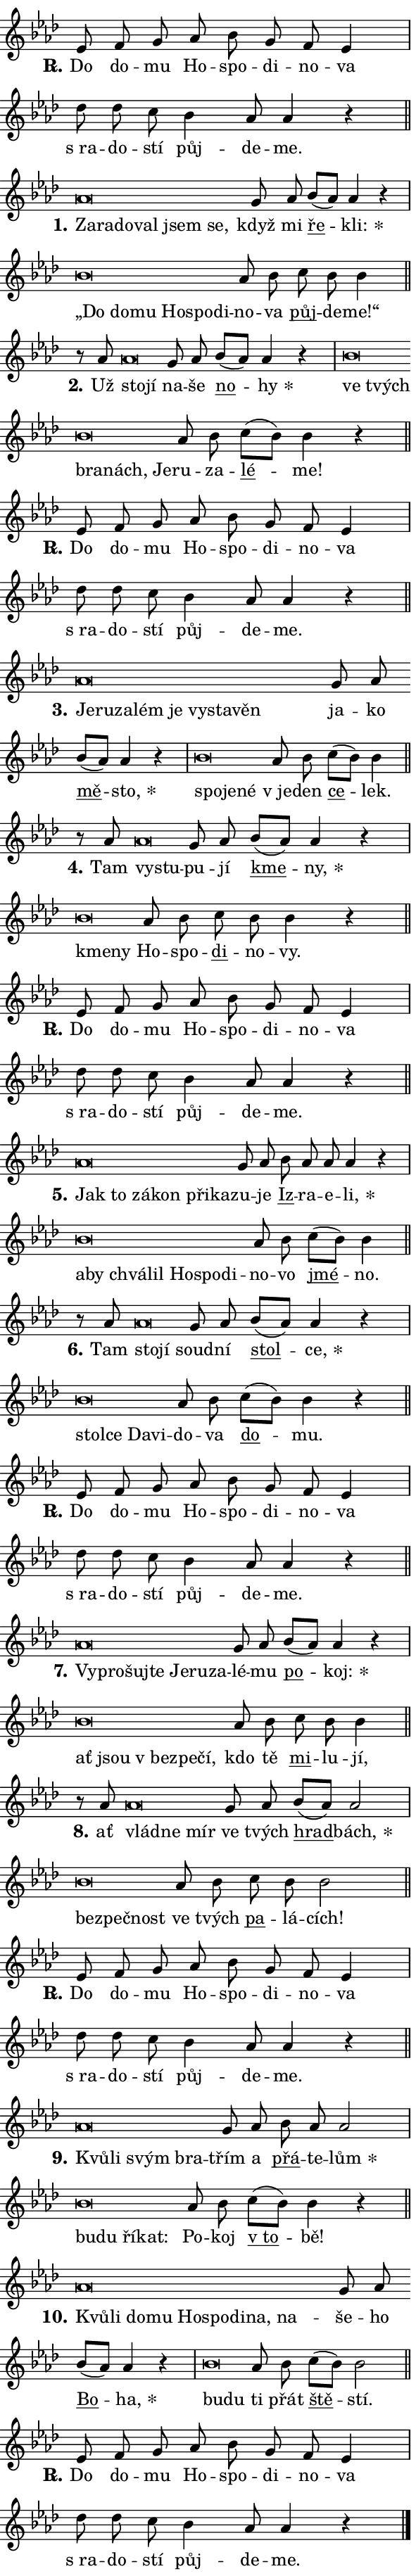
\version "2.24.0"
\header { tagline = "" }
\paper {
  indent = 0\cm
  top-margin = 0\cm
  right-margin = 0.13\cm % to fit lyric hyphens
  bottom-margin = 0\cm
  left-margin = 0\cm
  paper-width = 10\cm
  page-breaking = #ly:one-page-breaking
  system-system-spacing.basic-distance = #11
  score-system-spacing.basic-distance = #11
  ragged-last = ##f
}


%% Author: Thomas Morley
%% https://lists.gnu.org/archive/html/lilypond-user/2020-05/msg00002.html
#(define (line-position grob)
"Returns position of @var[grob} in current system:
   @code{'start}, if at first time-step
   @code{'end}, if at last time-step
   @code{'middle} otherwise
"
  (let* ((col (ly:item-get-column grob))
         (ln (ly:grob-object col 'left-neighbor))
         (rn (ly:grob-object col 'right-neighbor))
         (col-to-check-left (if (ly:grob? ln) ln col))
         (col-to-check-right (if (ly:grob? rn) rn col))
         (break-dir-left
           (and
             (ly:grob-property col-to-check-left 'non-musical #f)
             (ly:item-break-dir col-to-check-left)))
         (break-dir-right
           (and
             (ly:grob-property col-to-check-right 'non-musical #f)
             (ly:item-break-dir col-to-check-right))))
        (cond ((eqv? 1 break-dir-left) 'start)
              ((eqv? -1 break-dir-right) 'end)
              (else 'middle))))

#(define (tranparent-at-line-position vctor)
  (lambda (grob)
  "Relying on @code{line-position} select the relevant enry from @var{vctor}.
Used to determine transparency,"
    (case (line-position grob)
      ((end) (not (vector-ref vctor 0)))
      ((middle) (not (vector-ref vctor 1)))
      ((start) (not (vector-ref vctor 2))))))

noteHeadBreakVisibility =
#(define-music-function (break-visibility)(vector?)
"Makes @code{NoteHead}s transparent relying on @var{break-visibility}"
#{
  \override NoteHead.transparent =
    #(tranparent-at-line-position break-visibility)
#})

#(define delete-ledgers-for-transparent-note-heads
  (lambda (grob)
    "Reads whether a @code{NoteHead} is transparent.
If so this @code{NoteHead} is removed from @code{'note-heads} from
@var{grob}, which is supposed to be @code{LedgerLineSpanner}.
As a result ledgers are not printed for this @code{NoteHead}"
    (let* ((nhds-array (ly:grob-object grob 'note-heads))
           (nhds-list
             (if (ly:grob-array? nhds-array)
                 (ly:grob-array->list nhds-array)
                 '()))
           ;; Relies on the transparent-property being done before
           ;; Staff.LedgerLineSpanner.after-line-breaking is executed.
           ;; This is fragile ...
           (to-keep
             (remove
               (lambda (nhd)
                 (ly:grob-property nhd 'transparent #f))
               nhds-list)))
      ;; TODO find a better method to iterate over grob-arrays, similiar
      ;; to filter/remove etc for lists
      ;; For now rebuilt from scratch
      (set! (ly:grob-object grob 'note-heads)  '())
      (for-each
        (lambda (nhd)
          (ly:pointer-group-interface::add-grob grob 'note-heads nhd))
        to-keep))))

squashNotes = {
  \override NoteHead.X-extent = #'(-0.2 . 0.2)
  \override NoteHead.Y-extent = #'(-0.75 . 0)
  \override NoteHead.stencil =
    #(lambda (grob)
       (let ((pos (ly:grob-property grob 'staff-position)))
         (begin
           (if (< pos -7) (display "ERROR: Lower brevis then expected\n") (display ""))
           (if (<= pos -6) ly:text-interface::print ly:note-head::print))))
}
unSquashNotes = {
  \revert NoteHead.X-extent
  \revert NoteHead.Y-extent
  \revert NoteHead.stencil
}

hideNotes = \noteHeadBreakVisibility #begin-of-line-visible
unHideNotes = \noteHeadBreakVisibility #all-visible

% work-around for resetting accidentals
% https://lilypond.org/doc/v2.23/Documentation/notation/displaying-rhythms#unmetered-music
cadenzaMeasure = {
  \cadenzaOff
  \partial 1024 s1024
  \cadenzaOn
}

#(define-markup-command (accent layout props text) (markup?)
  "Underline accented syllable"
  (interpret-markup layout props
    #{\markup \override #'(offset . 4.3) \underline { #text }#}))

responsum = \markup \concat {
  "R" \hspace #-1.05 \path #0.1 #'((moveto 0 0.07) (lineto 0.9 0.8)) \hspace #0.05 "."
}

spaceSize = #0.6828661417322834 % exact space size for TeX Gyre Schola

\layout {
  \context {
    \Staff
    \remove "Time_signature_engraver"
    \override LedgerLineSpanner.after-line-breaking = #delete-ledgers-for-transparent-note-heads
  }
  \context {
    \Lyrics {
      \override LyricSpace.minimum-distance = \spaceSize
      \override LyricText.font-name = #"TeX Gyre Schola"
      \override LyricText.font-size = 1
      \override StanzaNumber.font-name = #"TeX Gyre Schola Bold"
      \override StanzaNumber.font-size = 1
    }
  }
  \context {
    \Score 
    \override NoteHead.text =
      #(lambda (grob) 
        (let ((pos (ly:grob-property grob 'staff-position)))
          #{\markup {
            \combine
              \halign #-0.55 \raise #(if (= pos -6) 0 0.5) \override #'(thickness . 2) \draw-line #'(3.2 . 0)
              \musicglyph "noteheads.sM1"
          }#}))
  }
}

% magnetic-lyrics.ily
%
%   written by
%     Jean Abou Samra <jean@abou-samra.fr>
%     Werner Lemberg <wl@gnu.org>
%
%   adapted by
%     Jiri Hon <jiri.hon@gmail.com>
%
% Version 2022-Apr-15

% https://www.mail-archive.com/lilypond-user@gnu.org/msg149350.html

#(define (Left_hyphen_pointer_engraver context)
   "Collect syllable-hyphen-syllable occurrences in lyrics and store
them in properties.  This engraver only looks to the left.  For
example, if the lyrics input is @code{foo -- bar}, it does the
following.

@itemize @bullet
@item
Set the @code{text} property of the @code{LyricHyphen} grob between
@q{foo} and @q{bar} to @code{foo}.

@item
Set the @code{left-hyphen} property of the @code{LyricText} grob with
text @q{foo} to the @code{LyricHyphen} grob between @q{foo} and
@q{bar}.
@end itemize

Use this auxiliary engraver in combination with the
@code{lyric-@/text::@/apply-@/magnetic-@/offset!} hook."
   (let ((hyphen #f)
         (text #f))
     (make-engraver
      (acknowledgers
       ((lyric-syllable-interface engraver grob source-engraver)
        (set! text grob)))
      (end-acknowledgers
       ((lyric-hyphen-interface engraver grob source-engraver)
        ;(when (not (grob::has-interface grob 'lyric-space-interface))
          (set! hyphen grob)));)
      ((stop-translation-timestep engraver)
       (when (and text hyphen)
         (ly:grob-set-object! text 'left-hyphen hyphen))
       (set! text #f)
       (set! hyphen #f)))))

#(define (lyric-text::apply-magnetic-offset! grob)
   "If the space between two syllables is less than the value in
property @code{LyricText@/.details@/.squash-threshold}, move the right
syllable to the left so that it gets concatenated with the left
syllable.

Use this function as a hook for
@code{LyricText@/.after-@/line-@/breaking} if the
@code{Left_@/hyphen_@/pointer_@/engraver} is active."
   (let ((hyphen (ly:grob-object grob 'left-hyphen #f)))
     (when hyphen
       (let ((left-text (ly:spanner-bound hyphen LEFT)))
         (when (grob::has-interface left-text 'lyric-syllable-interface)
           (let* ((common (ly:grob-common-refpoint grob left-text X))
                  (this-x-ext (ly:grob-extent grob common X))
                  (left-x-ext
                   (begin
                     ;; Trigger magnetism for left-text.
                     (ly:grob-property left-text 'after-line-breaking)
                     (ly:grob-extent left-text common X)))
                  ;; `delta` is the gap width between two syllables.
                  (delta (- (interval-start this-x-ext)
                            (interval-end left-x-ext)))
                  (details (ly:grob-property grob 'details))
                  (threshold (assoc-get 'squash-threshold details 0.2)))
             (when (< delta threshold)
               (let* (;; We have to manipulate the input text so that
                      ;; ligatures crossing syllable boundaries are not
                      ;; disabled.  For languages based on the Latin
                      ;; script this is essentially a beautification.
                      ;; However, for non-Western scripts it can be a
                      ;; necessity.
                      (lt (ly:grob-property left-text 'text))
                      (rt (ly:grob-property grob 'text))
                      (is-space (grob::has-interface hyphen 'lyric-space-interface))
                      (space (if is-space " " ""))
                      (extra-delta (if is-space spaceSize 0))
                      ;; Append new syllable.
                      (ltrt-space (if (and (string? lt) (string? rt))
                                (string-append lt space rt)
                                (make-concat-markup (list lt space rt))))
                      ;; Right-align `ltrt` to the right side.
                      (ltrt-space-markup (grob-interpret-markup
                               grob
                               (make-translate-markup
                                (cons (interval-length this-x-ext) 0)
                                (make-right-align-markup ltrt-space)))))
                 (begin
                   ;; Don't print `left-text`.
                   (ly:grob-set-property! left-text 'stencil #f)
                   ;; Set text and stencil (which holds all collected
                   ;; syllables so far) and shift it to the left.
                   (ly:grob-set-property! grob 'text ltrt-space)
                   (ly:grob-set-property! grob 'stencil ltrt-space-markup)
                   (ly:grob-translate-axis! grob (- (- delta extra-delta)) X))))))))))


#(define (lyric-hyphen::displace-bounds-first grob)
   ;; Make very sure this callback isn't triggered too early.
   (let ((left (ly:spanner-bound grob LEFT))
         (right (ly:spanner-bound grob RIGHT)))
     (ly:grob-property left 'after-line-breaking)
     (ly:grob-property right 'after-line-breaking)
     (ly:lyric-hyphen::print grob)))

squashThreshold = #0.4

\layout {
  \context {
    \Lyrics
    \consists #Left_hyphen_pointer_engraver
    \override LyricText.after-line-breaking =
      #lyric-text::apply-magnetic-offset!
    \override LyricHyphen.stencil = #lyric-hyphen::displace-bounds-first
    \override LyricText.details.squash-threshold = \squashThreshold
    \override LyricHyphen.minimum-distance = 0
    \override LyricHyphen.minimum-length = \squashThreshold
  }
}

squashText = \override LyricText.details.squash-threshold = 9999
unSquashText = \override LyricText.details.squash-threshold = \squashThreshold

leftText = \override LyricText.self-alignment-X = #LEFT
unLeftText = \revert LyricText.self-alignment-X

starOffset = #(lambda (grob) 
                (let ((x_offset (ly:self-alignment-interface::aligned-on-x-parent grob)))
                  (if (= x_offset 0) 0 (+ x_offset 1.2))))

star = #(define-music-function (syllable)(string?)
"Append star separator at the end of a syllable"
#{
  \once \override LyricText.X-offset = #starOffset
  \lyricmode { \markup {
    #syllable
    \override #'((font-name . "TeX Gyre Schola Bold")) \hspace #0.2 \lower #0.65 \larger "*"
  } }
#})

starAccent = #(define-music-function (syllable)(string?)
"Append star separator at the end of a syllable and make accent"
#{
  \once \override LyricText.X-offset = #starOffset
  \lyricmode { \markup {
    \accent #syllable
    \override #'((font-name . "TeX Gyre Schola Bold")) \hspace #0.2 \lower #0.65 \larger "*"
  } }
#})

breath = #(define-music-function (syllable)(string?)
"Append breathing indicator at the end of a syllable"
#{
  \lyricmode { \markup { #syllable "+" } }
#})

optionalBreath = #(define-music-function (syllable)(string?)
"Append optional breathing indicator at the end of a syllable"
#{
  \lyricmode { \markup { #syllable "(+)" } }
#})


\score {
    <<
        \new Voice = "melody" { \cadenzaOn \key as \major \relative { es'8 f g as bes g f es4 \cadenzaMeasure \bar "|" des'8 des c \bar "" bes4 as8 as4 r \cadenzaMeasure \bar "||" \break } }
        \new Lyrics \lyricsto "melody" { \lyricmode { \set stanza = \responsum
Do do -- mu Ho -- spo -- di -- no -- va "s ra" -- do -- stí půj -- de -- me. } }
    >>
    \layout {}
}

\score {
    <<
        \new Voice = "melody" { \cadenzaOn \key as \major \relative { \squashNotes as'\breve*1/16 \hideNotes \breve*1/16 \bar "" \breve*1/16 \bar "" \breve*1/16 \bar "" \breve*1/16 \breve*1/16 \bar "" \unHideNotes \unSquashNotes g8 as \bar "" bes[( as)] as4 r \cadenzaMeasure \bar "|" \squashNotes bes\breve*1/16 \hideNotes \breve*1/16 \bar "" \breve*1/16 \bar "" \breve*1/16 \bar "" \breve*1/16 \breve*1/16 \bar "" \unHideNotes \unSquashNotes as8 bes \bar "" c bes bes4 \cadenzaMeasure \bar "||" \break } }
        \new Lyrics \lyricsto "melody" { \lyricmode { \set stanza = "1."
\leftText Za -- \squashText ra -- do -- val jsem se, \unLeftText \unSquashText když mi \markup \accent ře -- \star kli: \leftText „Do \squashText do -- mu Ho -- spo -- di -- \unLeftText \unSquashText no -- va \markup \accent půj -- de -- me!“ } }
    >>
    \layout {}
}

\score {
    <<
        \new Voice = "melody" { \cadenzaOn \key as \major \relative { r8 as' \squashNotes as\breve*1/16 \hideNotes \breve*1/16 \bar "" \unHideNotes \unSquashNotes g8 as \bar "" bes[( as)] as4 r \cadenzaMeasure \bar "|" \squashNotes bes\breve*1/16 \hideNotes \breve*1/16 \bar "" \breve*1/16 \bar "" \breve*1/16 \breve*1/16 \bar "" \unHideNotes \unSquashNotes as8 bes \bar "" c[( bes)] bes4 r \cadenzaMeasure \bar "||" \break } }
        \new Lyrics \lyricsto "melody" { \lyricmode { \set stanza = "2."
Už \leftText sto -- \squashText jí \unLeftText \unSquashText na -- še \markup \accent no -- \star hy \leftText ve \squashText tvých bra -- nách, Je -- \unLeftText \unSquashText ru -- za -- \markup \accent lé -- me! } }
    >>
    \layout {}
}

\score {
    <<
        \new Voice = "melody" { \cadenzaOn \key as \major \relative { es'8 f g as bes g f es4 \cadenzaMeasure \bar "|" des'8 des c \bar "" bes4 as8 as4 r \cadenzaMeasure \bar "||" \break } }
        \new Lyrics \lyricsto "melody" { \lyricmode { \set stanza = \responsum
Do do -- mu Ho -- spo -- di -- no -- va "s ra" -- do -- stí půj -- de -- me. } }
    >>
    \layout {}
}

\score {
    <<
        \new Voice = "melody" { \cadenzaOn \key as \major \relative { \squashNotes as'\breve*1/16 \hideNotes \breve*1/16 \bar "" \breve*1/16 \bar "" \breve*1/16 \bar "" \breve*1/16 \bar "" \breve*1/16 \bar "" \breve*1/16 \breve*1/16 \bar "" \unHideNotes \unSquashNotes g8 as \bar "" bes[( as)] as4 r \cadenzaMeasure \bar "|" \squashNotes bes\breve*1/16 \hideNotes \breve*1/16 \breve*1/16 \bar "" \unHideNotes \unSquashNotes as8 bes \bar "" c[( bes)] bes4 \cadenzaMeasure \bar "||" \break } }
        \new Lyrics \lyricsto "melody" { \lyricmode { \set stanza = "3."
\leftText Je -- \squashText ru -- za -- lém je vy -- sta -- věn \unLeftText \unSquashText ja -- ko \markup \accent mě -- \star sto, \leftText spo -- \squashText je -- né \unLeftText \unSquashText "v je" -- den \markup \accent ce -- lek. } }
    >>
    \layout {}
}

\score {
    <<
        \new Voice = "melody" { \cadenzaOn \key as \major \relative { r8 as' \squashNotes as\breve*1/16 \hideNotes \breve*1/16 \bar "" \unHideNotes \unSquashNotes g8 as \bar "" bes[( as)] as4 r \cadenzaMeasure \bar "|" \squashNotes bes\breve*1/16 \hideNotes \breve*1/16 \bar "" \unHideNotes \unSquashNotes as8 bes \bar "" c bes bes4 r \cadenzaMeasure \bar "||" \break } }
        \new Lyrics \lyricsto "melody" { \lyricmode { \set stanza = "4."
Tam \leftText vy -- \squashText stu -- \unLeftText \unSquashText pu -- jí \markup \accent kme -- \star ny, \leftText kme -- \squashText ny \unLeftText \unSquashText Ho -- spo -- \markup \accent di -- no -- vy. } }
    >>
    \layout {}
}

\score {
    <<
        \new Voice = "melody" { \cadenzaOn \key as \major \relative { es'8 f g as bes g f es4 \cadenzaMeasure \bar "|" des'8 des c \bar "" bes4 as8 as4 r \cadenzaMeasure \bar "||" \break } }
        \new Lyrics \lyricsto "melody" { \lyricmode { \set stanza = \responsum
Do do -- mu Ho -- spo -- di -- no -- va "s ra" -- do -- stí půj -- de -- me. } }
    >>
    \layout {}
}

\score {
    <<
        \new Voice = "melody" { \cadenzaOn \key as \major \relative { \squashNotes as'\breve*1/16 \hideNotes \breve*1/16 \bar "" \breve*1/16 \bar "" \breve*1/16 \bar "" \breve*1/16 \breve*1/16 \bar "" \unHideNotes \unSquashNotes g8 as \bar "" bes as as as4 r \cadenzaMeasure \bar "|" \squashNotes bes\breve*1/16 \hideNotes \breve*1/16 \bar "" \breve*1/16 \bar "" \breve*1/16 \bar "" \breve*1/16 \bar "" \breve*1/16 \breve*1/16 \bar "" \unHideNotes \unSquashNotes as8 bes \bar "" c[( bes)] bes4 \cadenzaMeasure \bar "||" \break } }
        \new Lyrics \lyricsto "melody" { \lyricmode { \set stanza = "5."
\leftText Jak \squashText to zá -- kon při -- ka -- \unLeftText \unSquashText zu -- je \markup \accent Iz -- ra -- e -- \star li, \leftText a -- \squashText by chvá -- lil Ho -- spo -- di -- \unLeftText \unSquashText no -- vo \markup \accent jmé -- no. } }
    >>
    \layout {}
}

\score {
    <<
        \new Voice = "melody" { \cadenzaOn \key as \major \relative { r8 as' \squashNotes as\breve*1/16 \hideNotes \breve*1/16 \bar "" \unHideNotes \unSquashNotes g8 as \bar "" bes[( as)] as4 r \cadenzaMeasure \bar "|" \squashNotes bes\breve*1/16 \hideNotes \breve*1/16 \bar "" \breve*1/16 \breve*1/16 \bar "" \unHideNotes \unSquashNotes as8 bes \bar "" c[( bes)] bes4 r \cadenzaMeasure \bar "||" \break } }
        \new Lyrics \lyricsto "melody" { \lyricmode { \set stanza = "6."
Tam \leftText sto -- \squashText jí \unLeftText \unSquashText soud -- ní \markup \accent stol -- \star ce, \leftText stol -- \squashText ce Da -- vi -- \unLeftText \unSquashText do -- va \markup \accent do -- mu. } }
    >>
    \layout {}
}

\score {
    <<
        \new Voice = "melody" { \cadenzaOn \key as \major \relative { es'8 f g as bes g f es4 \cadenzaMeasure \bar "|" des'8 des c \bar "" bes4 as8 as4 r \cadenzaMeasure \bar "||" \break } }
        \new Lyrics \lyricsto "melody" { \lyricmode { \set stanza = \responsum
Do do -- mu Ho -- spo -- di -- no -- va "s ra" -- do -- stí půj -- de -- me. } }
    >>
    \layout {}
}

\score {
    <<
        \new Voice = "melody" { \cadenzaOn \key as \major \relative { \squashNotes as'\breve*1/16 \hideNotes \breve*1/16 \bar "" \breve*1/16 \bar "" \breve*1/16 \bar "" \breve*1/16 \bar "" \breve*1/16 \breve*1/16 \bar "" \unHideNotes \unSquashNotes g8 as \bar "" bes[( as)] as4 r \cadenzaMeasure \bar "|" \squashNotes bes\breve*1/16 \hideNotes \breve*1/16 \bar "" \breve*1/16 \bar "" \breve*1/16 \breve*1/16 \bar "" \unHideNotes \unSquashNotes as8 bes \bar "" c bes bes4 \cadenzaMeasure \bar "||" \break } }
        \new Lyrics \lyricsto "melody" { \lyricmode { \set stanza = "7."
\leftText Vy -- \squashText pro -- šuj -- te Je -- ru -- za -- \unLeftText \unSquashText lé -- mu \markup \accent po -- \star koj: \leftText ať \squashText jsou "v bez" -- pe -- čí, \unLeftText \unSquashText kdo tě \markup \accent mi -- lu -- jí, } }
    >>
    \layout {}
}

\score {
    <<
        \new Voice = "melody" { \cadenzaOn \key as \major \relative { r8 as' \squashNotes as\breve*1/16 \hideNotes \breve*1/16 \breve*1/16 \bar "" \unHideNotes \unSquashNotes g8 as \bar "" bes[( as)] as2 \cadenzaMeasure \bar "|" \squashNotes bes\breve*1/16 \hideNotes \breve*1/16 \breve*1/16 \bar "" \unHideNotes \unSquashNotes as8 bes \bar "" c bes bes2 \cadenzaMeasure \bar "||" \break } }
        \new Lyrics \lyricsto "melody" { \lyricmode { \set stanza = "8."
ať \leftText vlád -- \squashText ne mír \unLeftText \unSquashText ve tvých \markup \accent hrad -- \star bách, \leftText bez -- \squashText peč -- nost \unLeftText \unSquashText ve tvých \markup \accent pa -- lá -- cích! } }
    >>
    \layout {}
}

\score {
    <<
        \new Voice = "melody" { \cadenzaOn \key as \major \relative { es'8 f g as bes g f es4 \cadenzaMeasure \bar "|" des'8 des c \bar "" bes4 as8 as4 r \cadenzaMeasure \bar "||" \break } }
        \new Lyrics \lyricsto "melody" { \lyricmode { \set stanza = \responsum
Do do -- mu Ho -- spo -- di -- no -- va "s ra" -- do -- stí půj -- de -- me. } }
    >>
    \layout {}
}

\score {
    <<
        \new Voice = "melody" { \cadenzaOn \key as \major \relative { \squashNotes as'\breve*1/16 \hideNotes \breve*1/16 \bar "" \breve*1/16 \breve*1/16 \bar "" \unHideNotes \unSquashNotes g8 as \bar "" bes as as2 \cadenzaMeasure \bar "|" \squashNotes bes\breve*1/16 \hideNotes \breve*1/16 \bar "" \breve*1/16 \breve*1/16 \bar "" \unHideNotes \unSquashNotes as8 bes \bar "" c[( bes)] bes4 r \cadenzaMeasure \bar "||" \break } }
        \new Lyrics \lyricsto "melody" { \lyricmode { \set stanza = "9."
\leftText Kvů -- \squashText li svým bra -- \unLeftText \unSquashText třím a \markup \accent přá -- te -- \star lům \leftText bu -- \squashText du ří -- kat: \unLeftText \unSquashText Po -- koj \markup \accent "v to" -- bě! } }
    >>
    \layout {}
}

\score {
    <<
        \new Voice = "melody" { \cadenzaOn \key as \major \relative { \squashNotes as'\breve*1/16 \hideNotes \breve*1/16 \bar "" \breve*1/16 \bar "" \breve*1/16 \bar "" \breve*1/16 \bar "" \breve*1/16 \bar "" \breve*1/16 \bar "" \breve*1/16 \breve*1/16 \bar "" \unHideNotes \unSquashNotes g8 as \bar "" bes[( as)] as4 r \cadenzaMeasure \bar "|" \squashNotes bes\breve*1/16 \hideNotes \breve*1/16 \bar "" \unHideNotes \unSquashNotes as8 bes \bar "" c[( bes)] bes2 \cadenzaMeasure \bar "||" \break } }
        \new Lyrics \lyricsto "melody" { \lyricmode { \set stanza = "10."
\leftText Kvů -- \squashText li do -- mu Ho -- spo -- di -- na, na -- \unLeftText \unSquashText še -- ho \markup \accent Bo -- \star ha, \leftText bu -- \squashText du \unLeftText \unSquashText ti přát \markup \accent ště -- stí. } }
    >>
    \layout {}
}

\score {
    <<
        \new Voice = "melody" { \cadenzaOn \key as \major \relative { es'8 f g as bes g f es4 \cadenzaMeasure \bar "|" des'8 des c \bar "" bes4 as8 as4 r \cadenzaMeasure \bar "||" \break } \bar "|." }
        \new Lyrics \lyricsto "melody" { \lyricmode { \set stanza = \responsum
Do do -- mu Ho -- spo -- di -- no -- va "s ra" -- do -- stí půj -- de -- me. } }
    >>
    \layout {}
}
